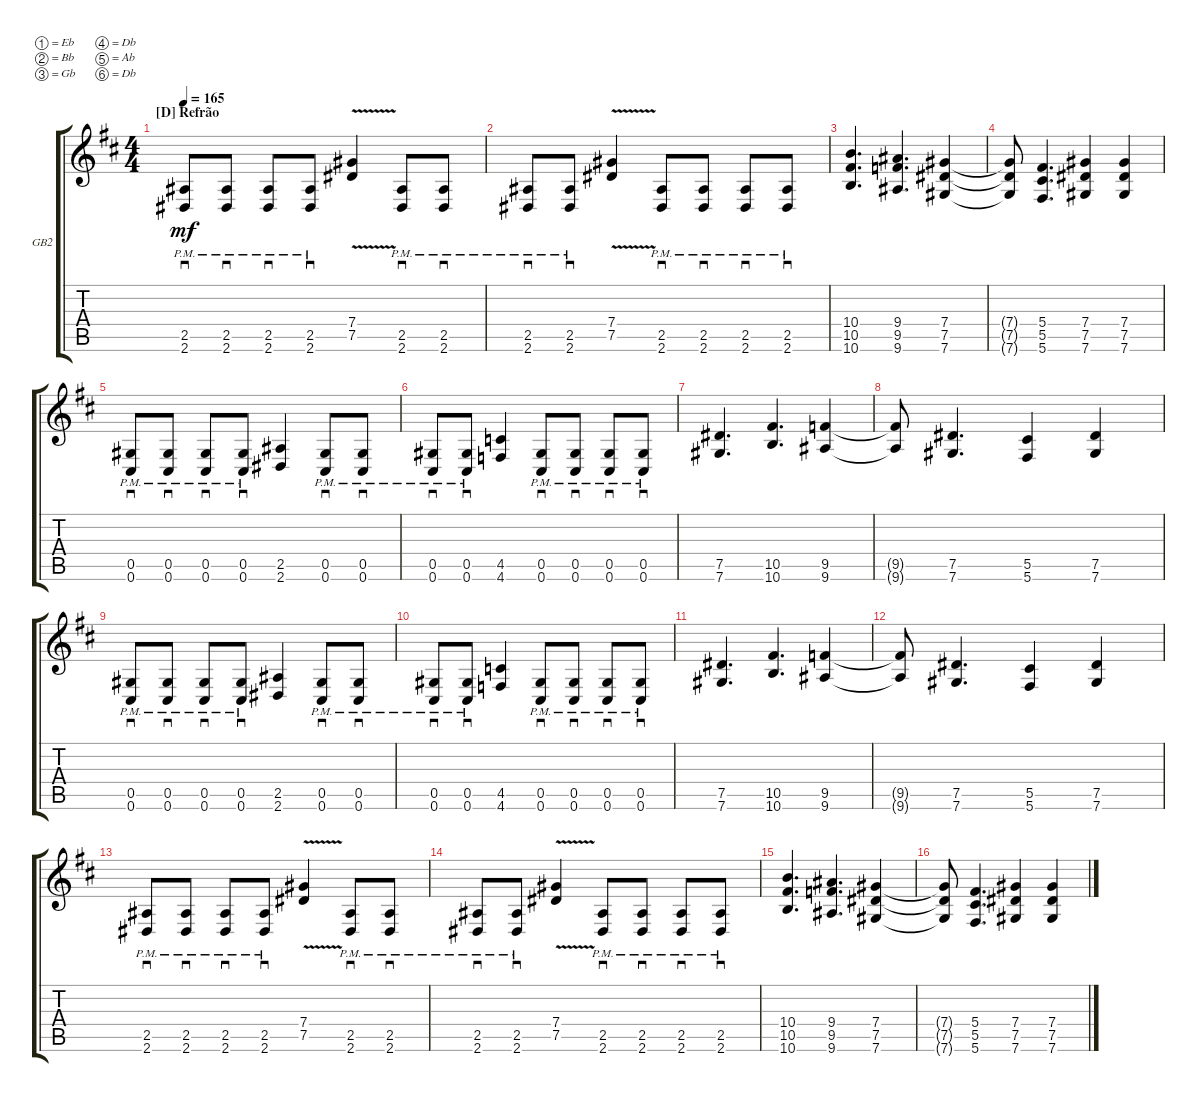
\defaultSystemsLayout 4
\bracketExtendMode groupsimilarinstruments
\firstSystemTrackNameOrientation horizontal
\otherSystemsTrackNameOrientation horizontal
\track ("Guitarra 1: Base" "GB2") {multiBarRest instrument distortionguitar}
\staff {score tabs}
\tuning (Eb4 Bb3 Gb3 Db3 Ab2 Db2)
\ts (4 4)
\section ("D" "Refrão")
\tempo 165
\clef g2
\ks d
(2.6{pm} 2.5{pm}).8{sd dy mf} (2.6{pm} 2.5{pm}).8{sd} (2.6{pm} 2.5{pm}).8{sd} (2.6{pm} 2.5{pm}).8{sd} (7.5{v} 7.4{v}).4 (2.6{pm} 2.5{pm}).8{sd} (2.6{pm} 2.5{pm}).8{sd} |
(2.6{pm} 2.5{pm}).8{sd} (2.6{pm} 2.5{pm}).8{sd} (7.5{v} 7.4{v}).4 (2.6{pm} 2.5{pm}).8{sd} (2.6{pm} 2.5{pm}).8{sd} (2.6{pm} 2.5{pm}).8{sd} (2.6{pm} 2.5{pm}).8{sd} |
(10.5 10.4 10.6).4{d} (9.4 9.5 9.6).4{d} (7.5 7.4 7.6).4 |
(7.4{t} 7.5{t} 7.6{t}).8 (5.4 5.5 5.6).4{d} (7.5 7.4 7.6).4 (7.4 7.5 7.6).4 |
(0.6{pm} 0.5{pm}).8{sd} (0.6{pm} 0.5{pm}).8{sd} (0.6{pm} 0.5{pm}).8{sd} (0.6{pm} 0.5{pm}).8{sd} (2.5 2.6).4 (0.6{pm} 0.5{pm}).8{sd} (0.6{pm} 0.5{pm}).8{sd} |
(0.6{pm} 0.5{pm}).8{sd} (0.6{pm} 0.5{pm}).8{sd} (4.5 4.6).4 (0.6{pm} 0.5{pm}).8{sd} (0.6{pm} 0.5{pm}).8{sd} (0.6{pm} 0.5{pm}).8{sd} (0.6{pm} 0.5{pm}).8{sd} |
(7.6 7.5).4{d} (10.5 10.6).4{d} (9.5 9.6).4 |
(9.5{t} 9.6{t}).8 (7.5 7.6).4{d} (5.5 5.6).4 (7.6 7.5).4 |
(0.6{pm} 0.5{pm}).8{sd} (0.6{pm} 0.5{pm}).8{sd} (0.6{pm} 0.5{pm}).8{sd} (0.6{pm} 0.5{pm}).8{sd} (2.5 2.6).4 (0.6{pm} 0.5{pm}).8{sd} (0.6{pm} 0.5{pm}).8{sd} |
(0.6{pm} 0.5{pm}).8{sd} (0.6{pm} 0.5{pm}).8{sd} (4.5 4.6).4 (0.6{pm} 0.5{pm}).8{sd} (0.6{pm} 0.5{pm}).8{sd} (0.6{pm} 0.5{pm}).8{sd} (0.6{pm} 0.5{pm}).8{sd} |
(7.6 7.5).4{d} (10.5 10.6).4{d} (9.5 9.6).4 |
(9.5{t} 9.6{t}).8 (7.5 7.6).4{d} (5.5 5.6).4 (7.6 7.5).4 |
(2.6{pm} 2.5{pm}).8{sd} (2.6{pm} 2.5{pm}).8{sd} (2.6{pm} 2.5{pm}).8{sd} (2.6{pm} 2.5{pm}).8{sd} (7.5{v} 7.4{v}).4 (2.6{pm} 2.5{pm}).8{sd} (2.6{pm} 2.5{pm}).8{sd} |
(2.6{pm} 2.5{pm}).8{sd} (2.6{pm} 2.5{pm}).8{sd} (7.5{v} 7.4{v}).4 (2.6{pm} 2.5{pm}).8{sd} (2.6{pm} 2.5{pm}).8{sd} (2.6{pm} 2.5{pm}).8{sd} (2.6{pm} 2.5{pm}).8{sd} |
(10.5 10.4 10.6).4{d} (9.4 9.5 9.6).4{d} (7.5 7.4 7.6).4 |
(7.4{t} 7.5{t} 7.6{t}).8 (5.4 5.5 5.6).4{d} (7.5 7.4 7.6).4 (7.4 7.5 7.6).4
